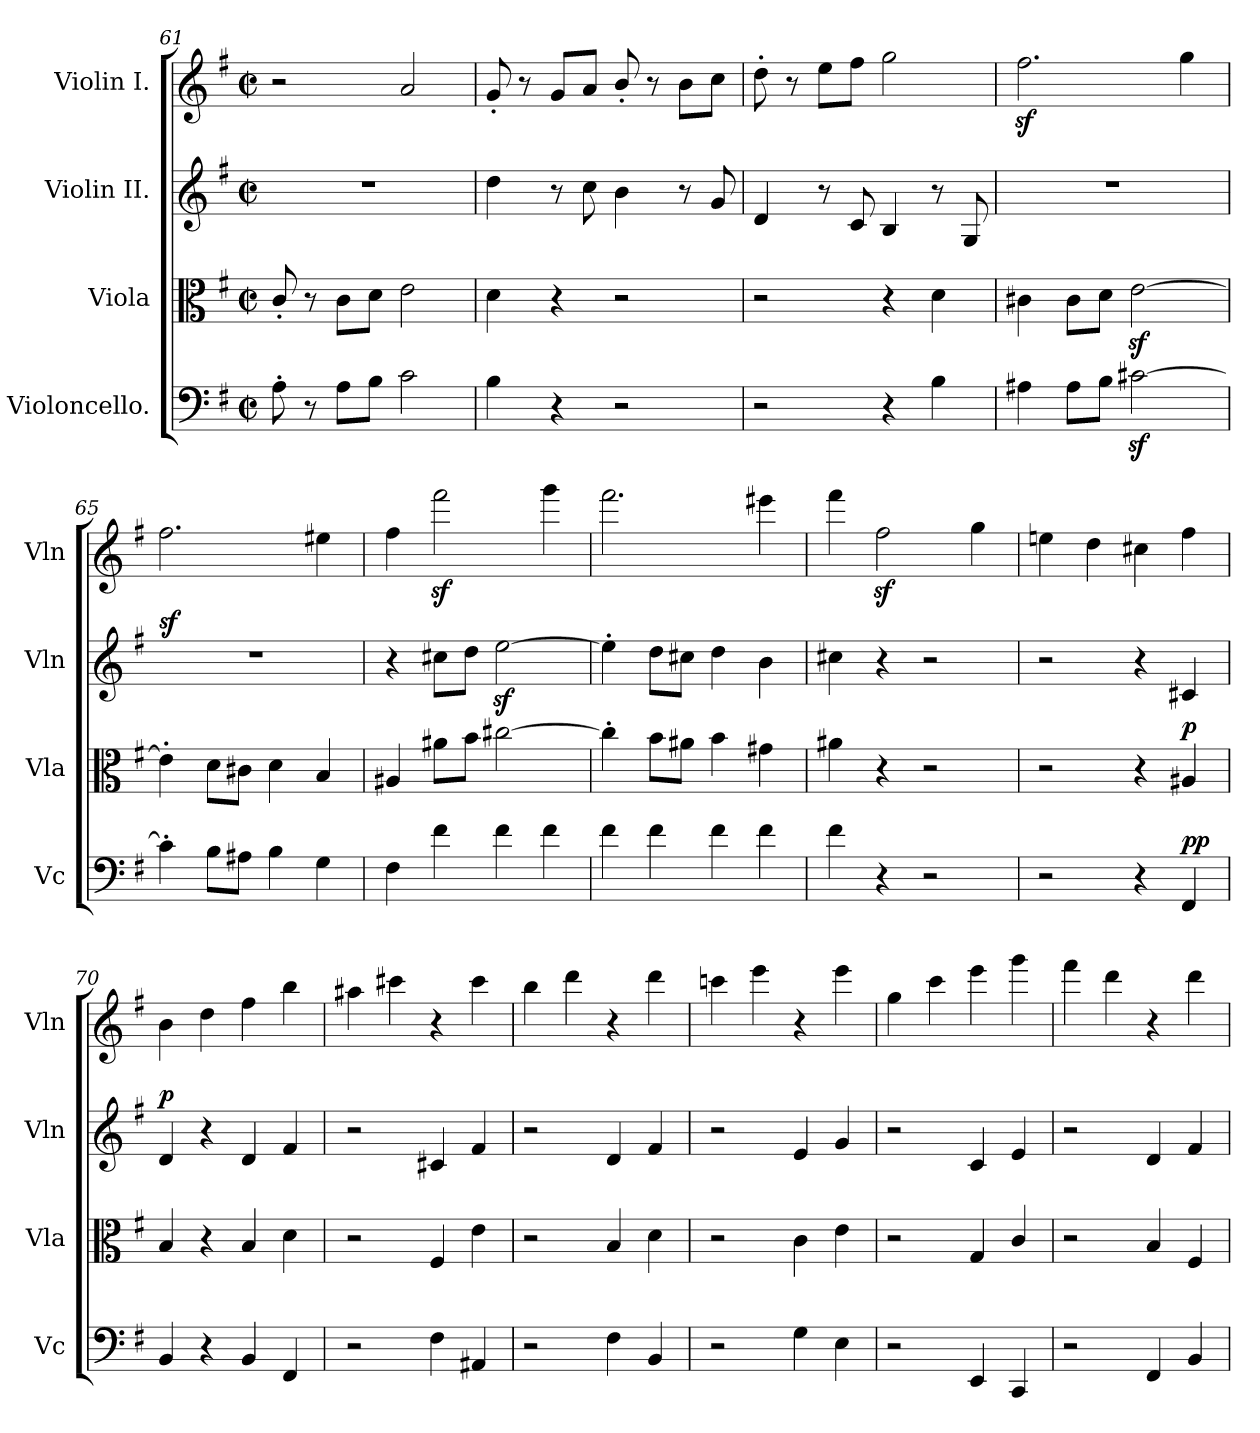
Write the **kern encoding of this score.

**kern	**dynam	**kern	**dynam	**kern	**dynam	**kern
*part4	*part4	*part3	*part3	*part2	*part2	*part1
*staff4	*staff4	*staff3	*staff3	*staff2	*staff2	*staff1
*I"Violoncello.	*	*I"Viola	*	*I"Violin II.	*	*I"Violin I.
*I'Vc	*	*I'Vla	*	*I'Vln	*	*I'Vln
!!LO:LB:g=z
*clefF4	*	*clefC3	*	*clefG2	*	*clefG2
*k[f#]	*	*k[f#]	*	*k[f#]	*	*k[f#]
*M2/2	*	*M2/2	*	*M2/2	*	*M2/2
*met(c|)	*	*met(c|)	*	*met(c|)	*	*met(c|)
=61	=61	=61	=61	=61	=61	=61
8A'\	.	8c'/	.	1r	.	2r
8r	.	8r	.	.	.	.
8A\L	.	8c\L	.	.	.	.
8B\J	.	8d\J	.	.	.	.
2c\	.	2e\	.	.	.	2a/
=62	=62	=62	=62	=62	=62	=62
4B\	.	4d\	.	4dd\	.	8g'/
.	.	.	.	.	.	8r
4r	.	4r	.	8r	.	8g/L
.	.	.	.	8cc\	.	8a/J
2r	.	2r	.	4b\	.	8b'/
.	.	.	.	.	.	8r
.	.	.	.	8r	.	8b\L
.	.	.	.	8g/	.	8cc\J
=63	=63	=63	=63	=63	=63	=63
2r	.	2r	.	4d/	.	8dd'\
.	.	.	.	.	.	8r
.	.	.	.	8r	.	8ee\L
.	.	.	.	8c/	.	8ff#\J
4r	.	4r	.	4B/	.	2gg\
4B\	.	4d\	.	8r	.	.
.	.	.	.	8G/	.	.
=64	=64	=64	=64	=64	=64	=64
4A#X\	.	4c#X\	.	1r	.	2.ff#z<\
8A#\L	.	8c#\L	.	.	.	.
8B\J	.	8d\J	.	.	.	.
[2c#Xz<\	.	[2ez>\	.	.	.	.
.	.	.	.	.	.	4gg\
=65	=65	=65	=65	=65	=65	=65
!	!	!	!	!	!LO:DY:a	!
4c#'\]	.	4e'\]	.	1r	sf	2.ff#\
8B\L	.	8d\L	.	.	.	.
8A#X\J	.	8c#X\J	.	.	.	.
4B\	.	4d\	.	.	.	.
4G\	.	4B/	.	.	.	4ee#X\
!!LO:LB:g=z
=66	=66	=66	=66	=66	=66	=66
4F#\	.	4A#X/	.	4r	.	4ff#\
4f#\	.	8a#X\L	.	8cc#X\L	.	2fff#z>\
.	.	8b\J	.	8dd\J	.	.
4f#\	.	[2cc#X\	.	[2eez>\	.	.
4f#\	.	.	.	.	.	4ggg\
=67	=67	=67	=67	=67	=67	=67
4f#\	.	4cc#'\]	.	4ee'\]	.	2.fff#\
4f#\	.	8b\L	.	8dd\L	.	.
.	.	8a#X\J	.	8cc#X\J	.	.
4f#\	.	4b\	.	4dd\	.	.
4f#\	.	4g#X\	.	4b\	.	4eee#X\
=68	=68	=68	=68	=68	=68	=68
4f#\	.	4a#X\	.	4cc#X\	.	4fff#\
4r	.	4r	.	4r	.	2ff#z<\
2r	.	2r	.	2r	.	.
.	.	.	.	.	.	4gg\
=69	=69	=69	=69	=69	=69	=69
2r	.	2r	.	2r	.	4een\
.	.	.	.	.	.	4dd\
4r	.	4r	.	4r	.	4cc#X\
!	!LO:DY:a	!	!	!	!	!
!	!LO:DY:n=1:b	!	!LO:DY:a	!	!	!
4FF#/	p p	4A#X/	p	4c#X/	.	4ff#\
=70	=70	=70	=70	=70	=70	=70
!	!	!	!	!	!LO:DY:a	!
4BB/	.	4B/	.	4d/	p	4b\
4r	.	4r	.	4r	.	4dd\
4BB/	.	4B/	.	4d/	.	4ff#\
4FF#/	.	4d\	.	4f#/	.	4bb\
=71	=71	=71	=71	=71	=71	=71
2r	.	2r	.	2r	.	4aa#X\
.	.	.	.	.	.	4ccc#X\
4F#\	.	4F#/	.	4c#X/	.	4r
4AA#X/	.	4e\	.	4f#/	.	4ccc#\
!!LO:PB:g=z
=72	=72	=72	=72	=72	=72	=72
2r	.	2r	.	2r	.	4bb\
.	.	.	.	.	.	4ddd\
4F#\	.	4B/	.	4d/	.	4r
4BB/	.	4d\	.	4f#/	.	4ddd\
=73	=73	=73	=73	=73	=73	=73
2r	.	2r	.	2r	.	4cccn\
.	.	.	.	.	.	4eee\
4G\	.	4c\	.	4e/	.	4r
4E\	.	4e\	.	4g/	.	4eee\
=74	=74	=74	=74	=74	=74	=74
2r	.	2r	.	2r	.	4gg\
.	.	.	.	.	.	4ccc\
4EE/	.	4G/	.	4c/	.	4eee\
4CC/	.	4c/	.	4e/	.	4ggg\
=75	=75	=75	=75	=75	=75	=75
2r	.	2r	.	2r	.	4fff#\
.	.	.	.	.	.	4ddd\
4FF#/	.	4B/	.	4d/	.	4r
4BB/	.	4F#/	.	4f#/	.	4ddd\
=	=	=	=	=	=	=
*-	*-	*-	*-	*-	*-	*-
